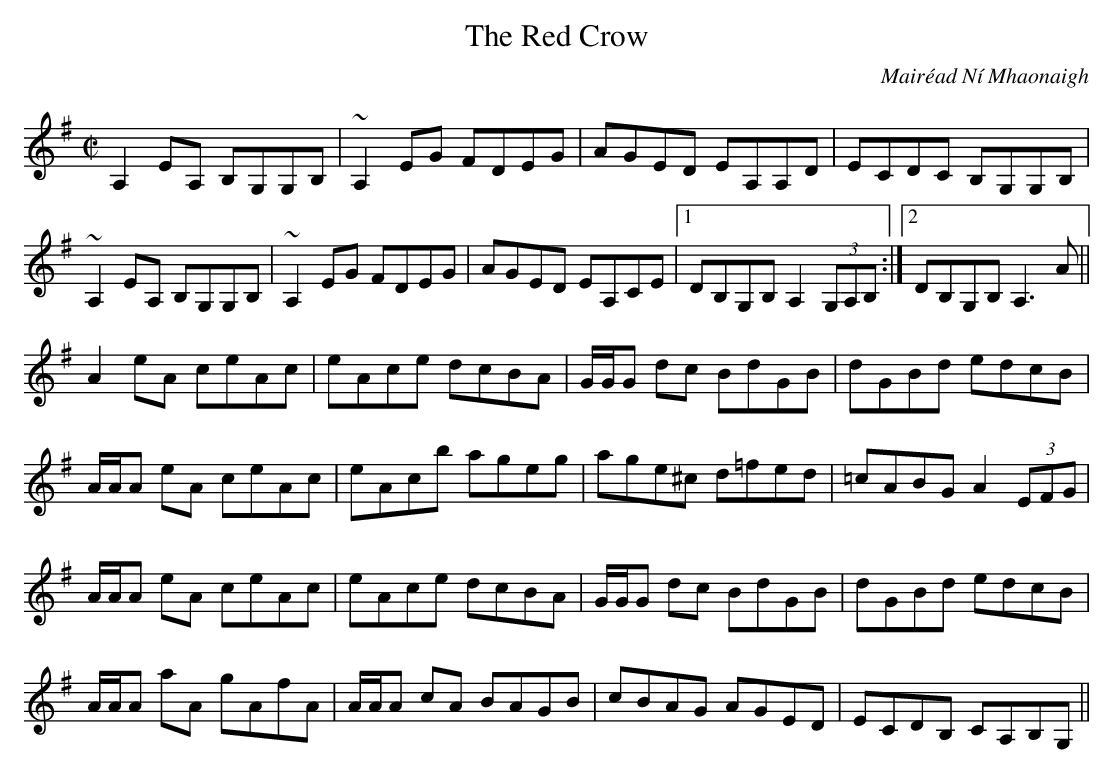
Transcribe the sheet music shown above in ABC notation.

X:1
T:Red Crow, The
M:C|
L:1/8
C:Mairéad Ní Mhaonaigh
K:ADor
A,2EA, B,G,G,B,|~A,2EG FDEG|AGED EA,A,D|ECDC B,G,G,B,|
!~A,2EA, B,G,G,B,|~A,2EG FDEG|AGED EA,CE|1DB,G,B, A,2(3G,A,B,:|2DB,G,B,
A,3A||
!A2eA ceAc|eAce dcBA|G/2G/2G dc BdGB|dGBd edcB|
!A/2A/2A eA ceAc|eAcb ageg|age^c d=fed|=cABG A2 (3EFG|
!A/2A/2A eA ceAc|eAce dcBA|G/2G/2G dc BdGB|dGBd edcB|
!A/A/2A aA gAfA|A/2A/2A cA BAGB|cBAG AGED|ECDB, CA,B,G,||
